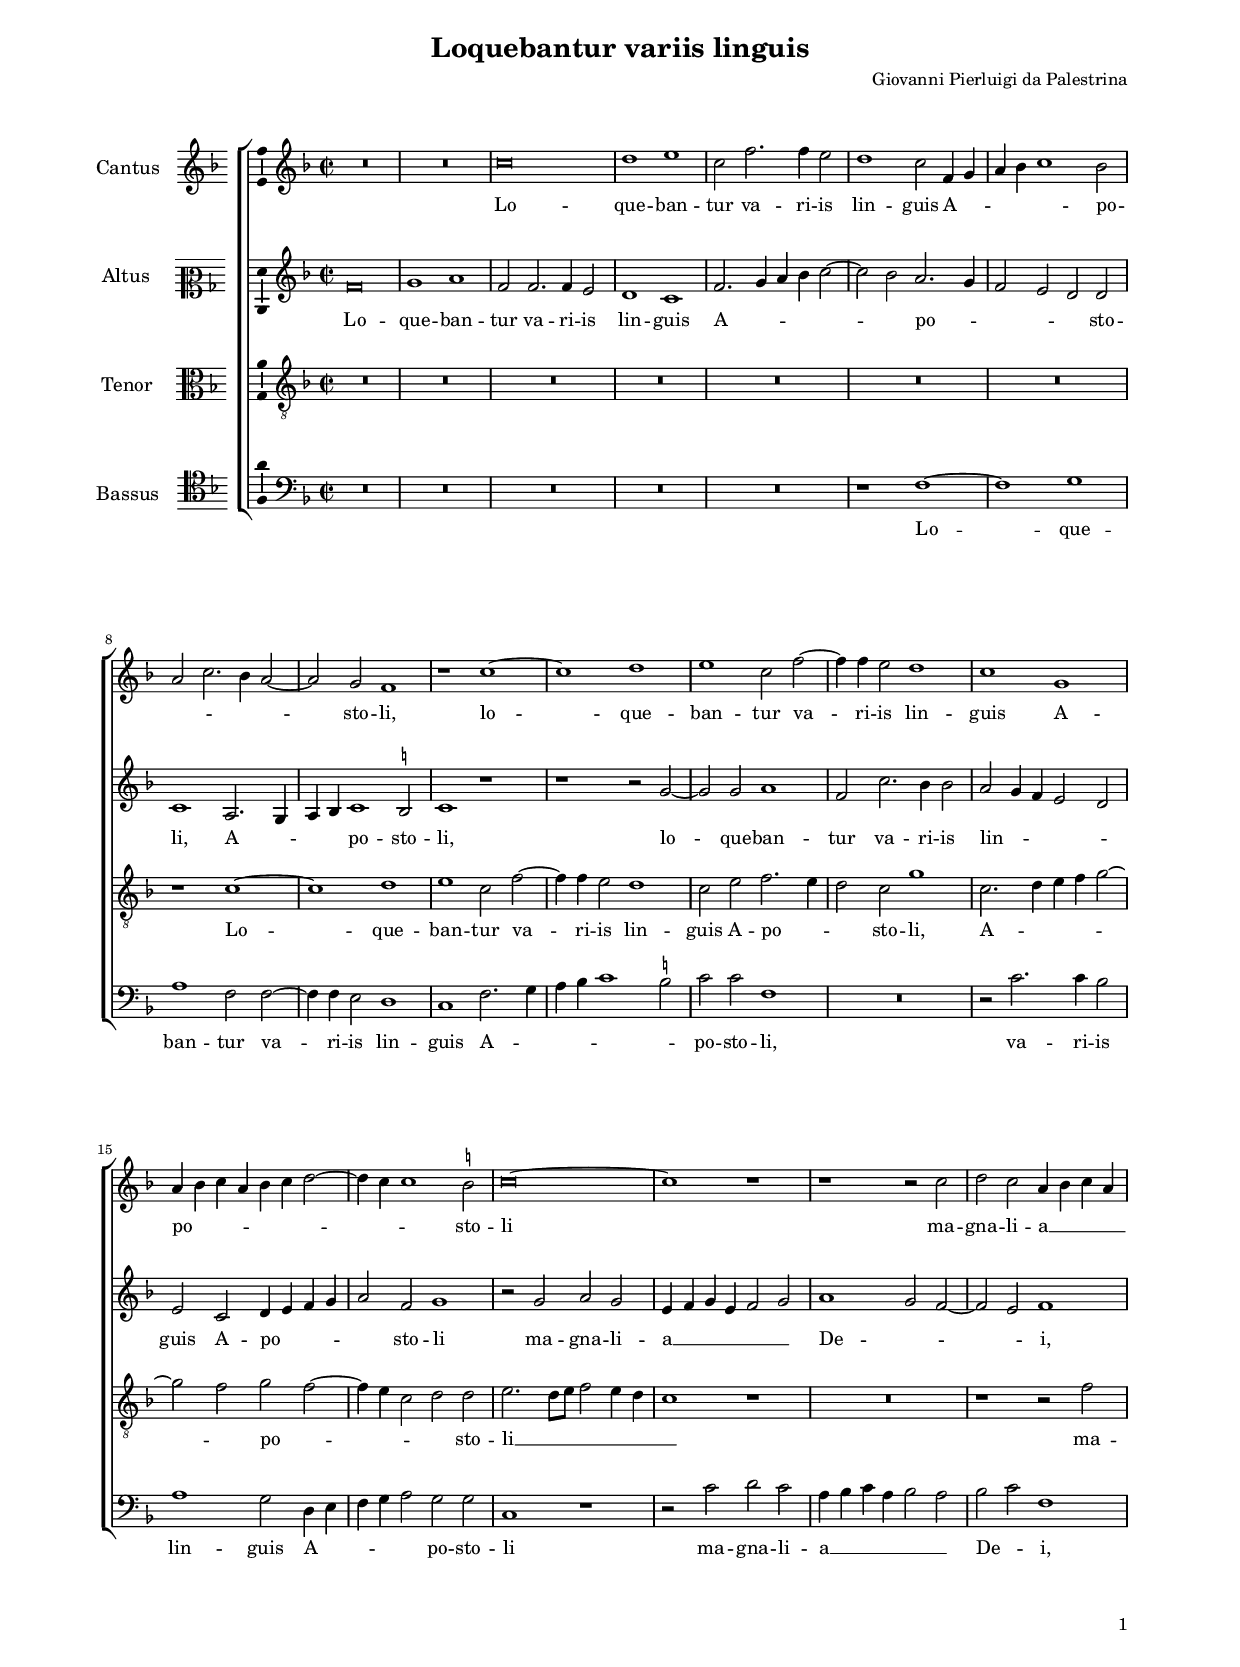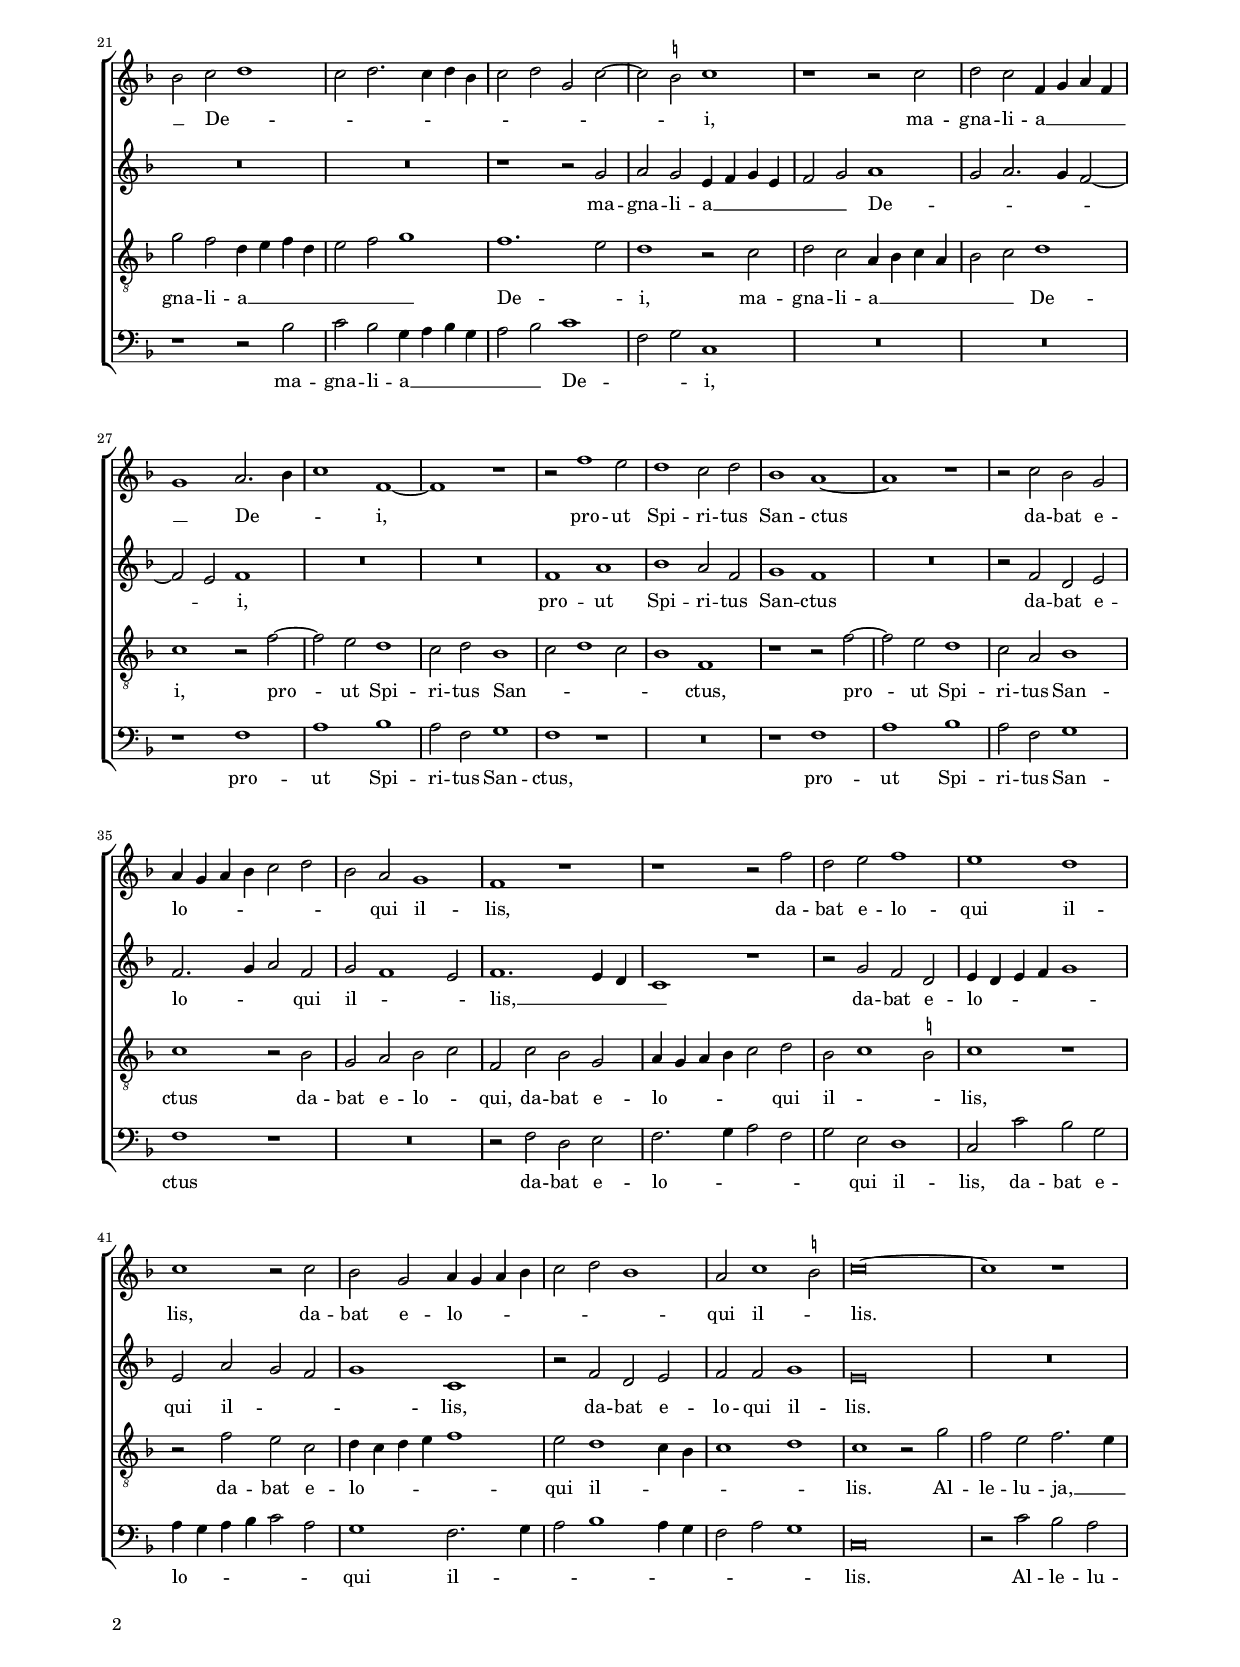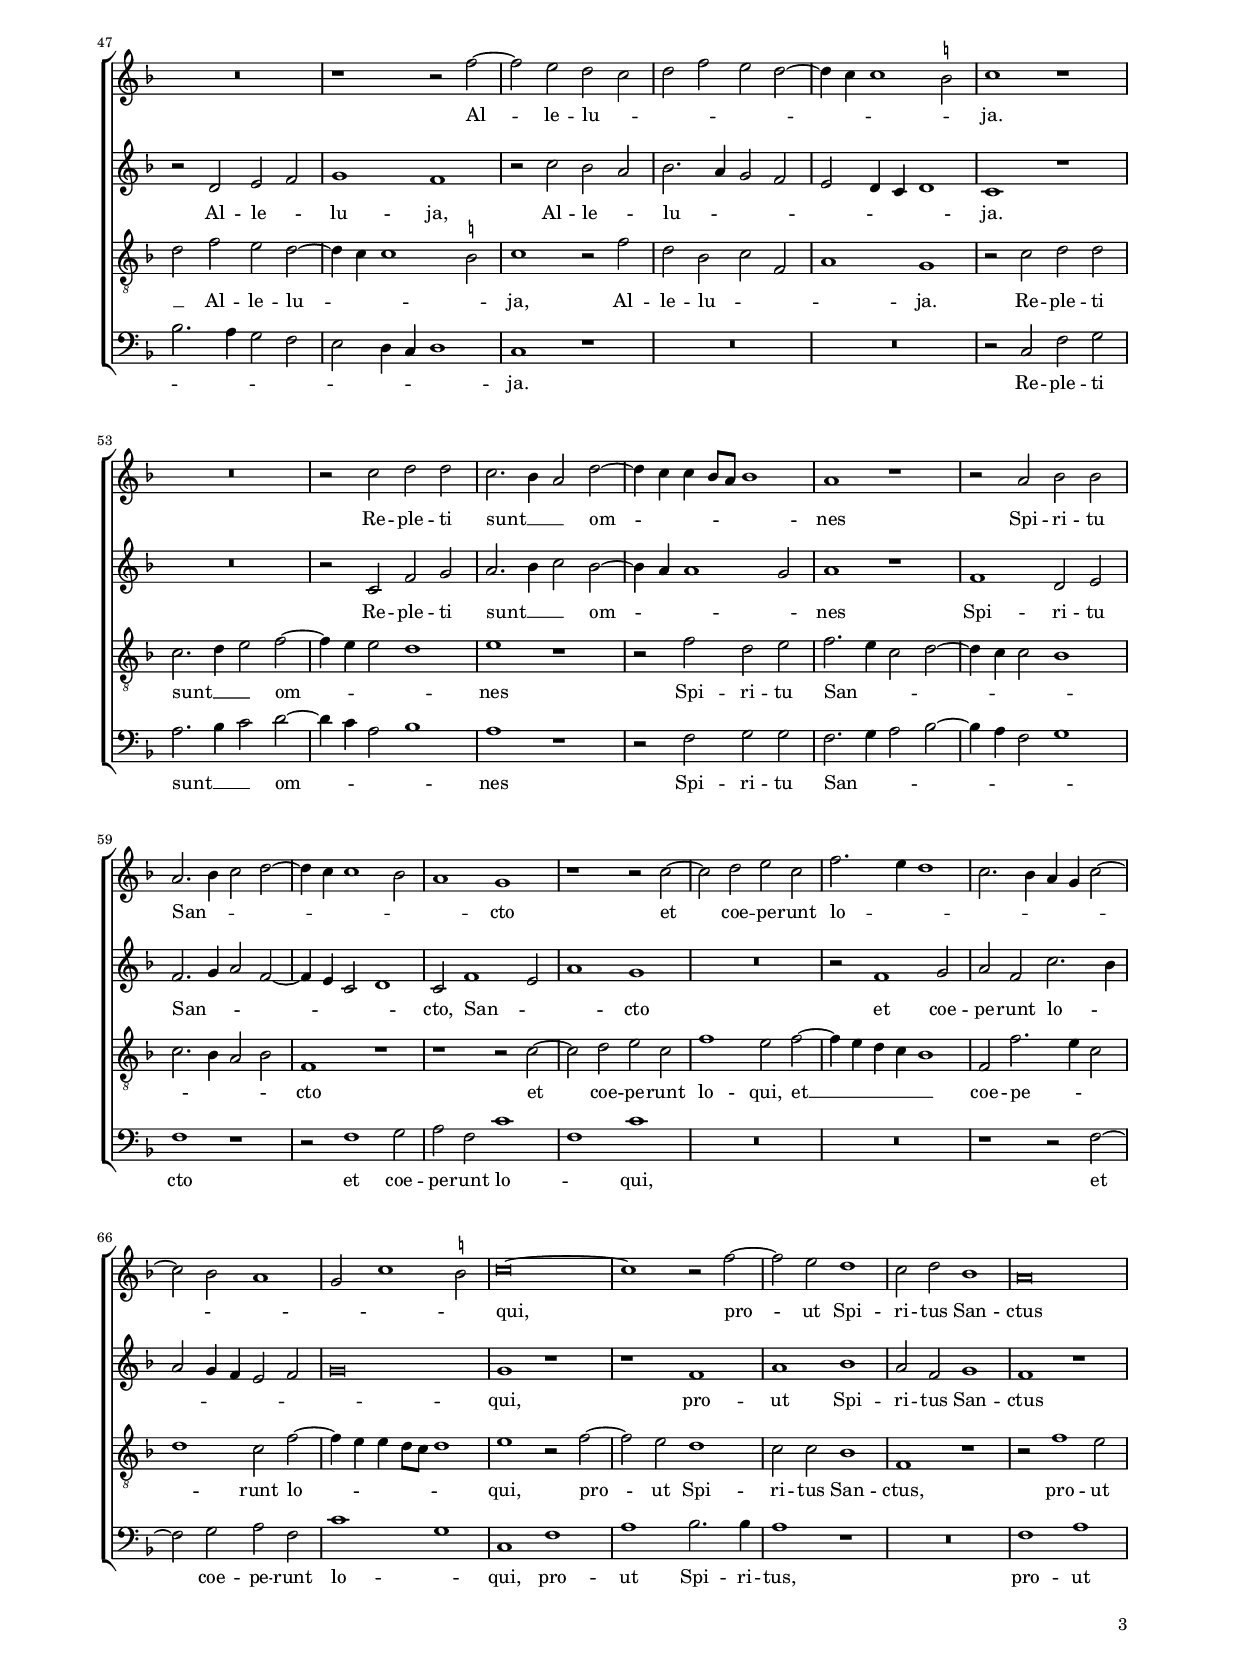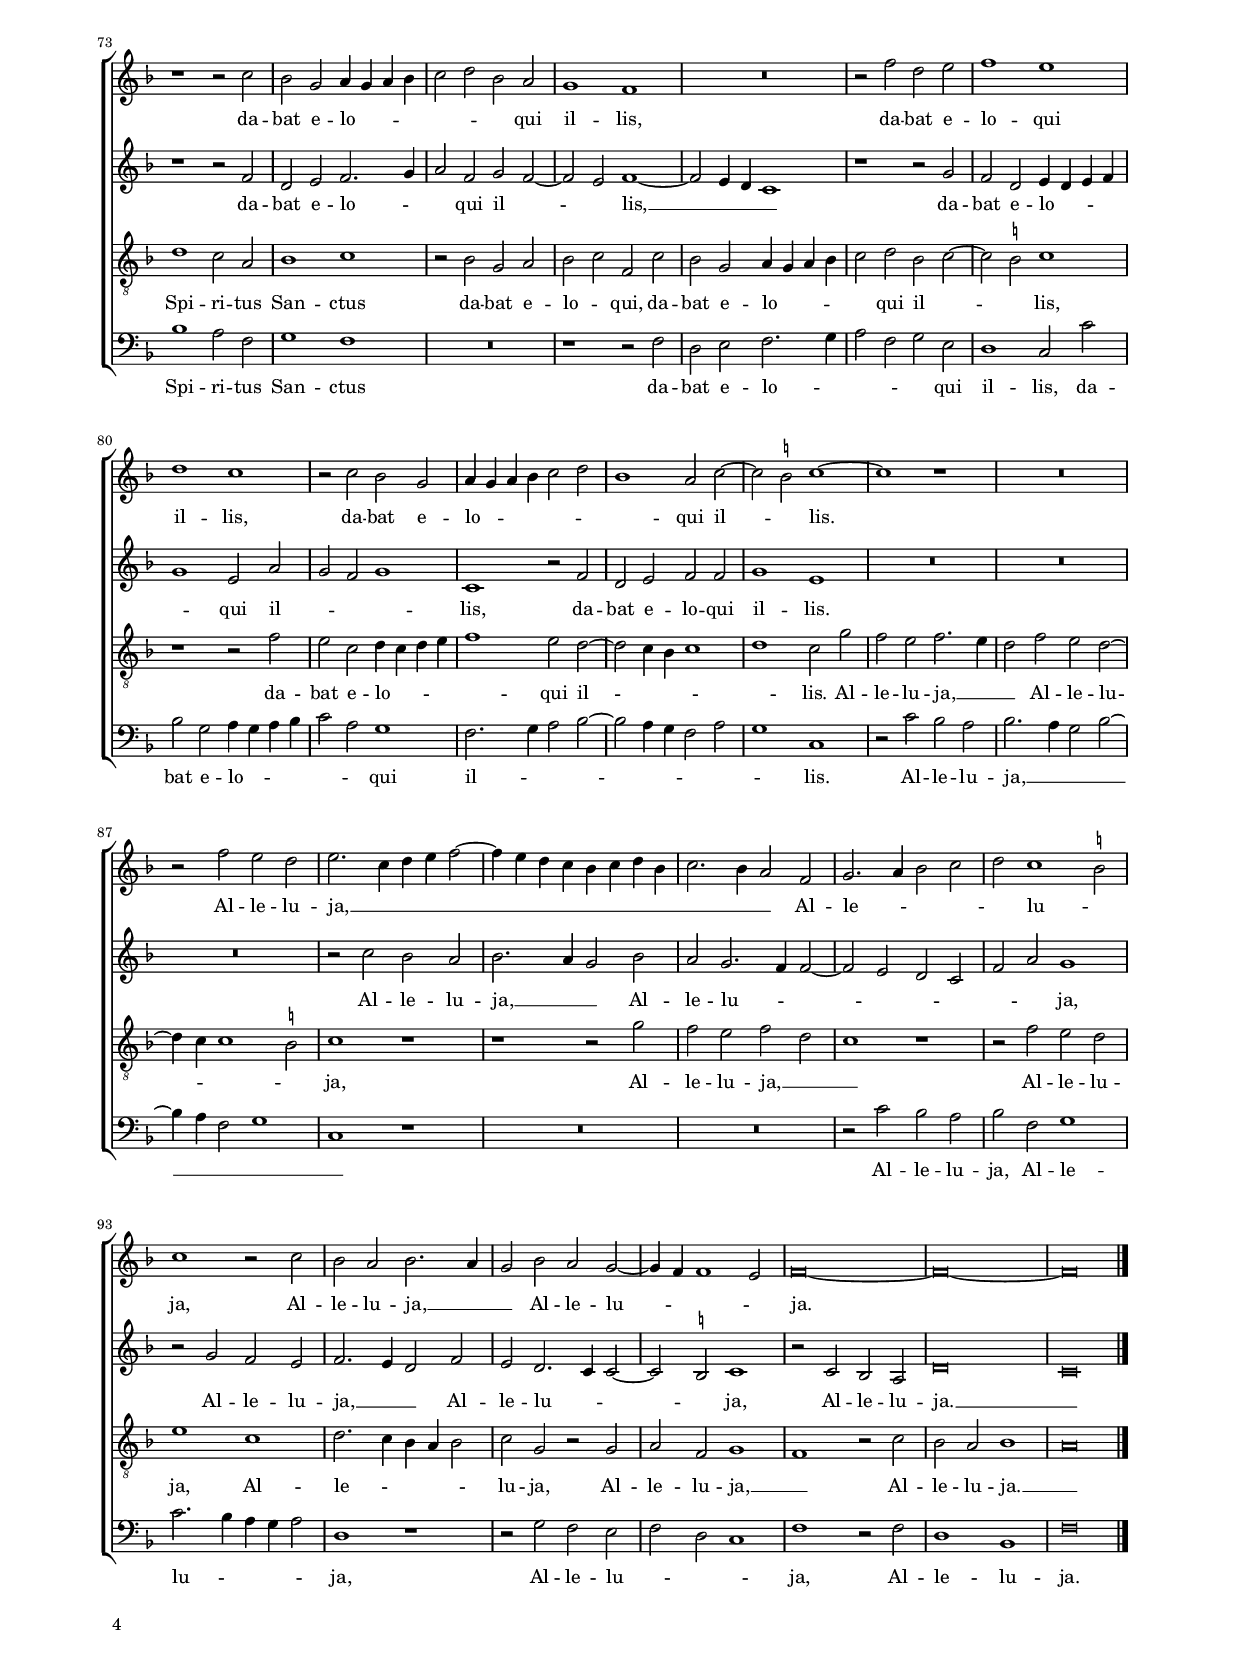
\header
{
  title="Loquebantur variis linguis"
  composer="Giovanni Pierluigi da Palestrina"
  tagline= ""
}

\version "2.22.2"
\language deutsch
#(set-global-staff-size 15)
% #(set-default-paper-size "letter")
#(ly:set-option 'point-and-click #f)

	
global = {
    % \set Staff.autoBeaming = ##f        
	\key f \major
	\time 2/2 \set Score.measureLength = #(ly:make-moment 2/1)
    \set Score.tempoHideNote = ##t
    \tempo 2 = 95
    \skip 1*2*99 \bar "|."
	}

	ficta = { \once \set suggestAccidentals = ##t }
	
	forget = #(define-music-function (music) (ly:music?) #{
		\accidentalStyle forget
		$music
		\accidentalStyle default
		#})
	

\paper
	{
	top-margin = 1.6 \cm
	bottom-margin = 1 \cm
	left-margin = 1.9 \cm
	right-margin = 1.9 \cm
	ragged-bottom = ##f
	ragged-last-bottom = ##f
	print-page-number = ##f
	system-system-spacing = #'((basic-distance . 17) (minimum-distance . 13) (padding . 5) (strechability . 450))
    oddFooterMarkup=\markup   \fill-line { "" \fromproperty #'page:page-number-string }
    evenFooterMarkup=\markup  \fill-line { \fromproperty #'page:page-number-string "" }
    last-bottom-spacing = #'((basic-distance . 11) (minimum-distance . 7) (padding . 4))
%	systems-per-page = 3
    page-count = 4        
%	min-systems-per-page = 3
	}


incipitcantus = \markup { \score {
	{
	\set Staff.instrumentName = \markup { \fontsize #1 "Cantus" }
	\key f \major
	\clef violin
	s4 \bar ""
	}
	\layout  {
	raggedright = ##t
	indent = 1.6 \cm
	line-width = 2.2\cm
	\context { \Staff \remove Time_signature_engraver }
	\override Staff.Clef.Y-extent = #'(0 . 0)
	}} \hspace #1 }
	
      
incipitaltus = \markup { \score {
	{
	\set Staff.instrumentName = \markup { \fontsize #1 "Altus" }
	\key f \major
	\clef mezzosoprano
	s4 \bar ""
	}
	\layout  {
	raggedright = ##t
	indent = 1.6 \cm
	line-width = 2.2\cm
	\context { \Staff \remove Time_signature_engraver }
	\override Staff.Clef.Y-extent = #'(0 . 0)
	}} \hspace #1 }


incipittenor = \markup { \score {
	{
	\set Staff.instrumentName = \markup { \fontsize #1 "Tenor" }
	\key f \major
	\clef alto
	s4 \bar ""
	}
	\layout  {
	raggedright = ##t
	indent = 1.6 \cm
	line-width = 2.2\cm
	\context { \Staff \remove Time_signature_engraver }
	\override Staff.Clef.Y-extent = #'(0 . 0)
	}} \hspace #1 }


incipitbassus = \markup { \score {
	{
	\set Staff.instrumentName = \markup { \fontsize #1 "Bassus" }
	\key f \major
	\clef tenor
	s4 \bar ""
	}
	\layout  {
	raggedright = ##t
	indent = 1.6 \cm
	line-width = 2.2\cm
	\context { \Staff \remove Time_signature_engraver }
	\override Staff.Clef.Y-extent = #'(0 . 0)
	}} \hspace #1 }


cantus =  \relative c''
	{
	R\breve
	R\breve
	c\breve
	d1 e
%5
	c2 f2. f4 e2 |
	d1 c2 f,4 g
	a4 b c1 b2
	a2 c2. b4 a2~
	a2 g f1
%10
	r1 c'~ |
	c1 d
	e1 c2 f~
	f4 f e2 d1
	c1 g
%15
	a4 b c a b c d2~ |
	d4 c c1 \ficta h2
	c\breve~
	c1 r
	r1 r2 c
%20
	d2 c a4 b c a |
	b2 c d1
	c2 d2. c4 d b
	c2 d g, c~
	c2 \ficta h c1
%25
	r1 r2 c |
	d2 c f,4 g a f
	g1 a2. b4
	c1 f,~
	f1 r
%30
	r2 f'1 e2 |
	d1 c2 d
	b1 a~
	a1 r
	r2 c b g
%35
	a4 g a b c2 d |
	b2 a g1
	f1 r
	r1 r2 f'
	d2 e f1
%40
	e1 d |
	c1 r2 c
	b2 g a4 g a b
	c2 d b1
	a2 c1 \ficta h2
%45
	c\breve~ |
	c1 r
	R\breve
	r1 r2 f~
	f2 e d c
%50
	d2 f e d~ |
	d4 c c1 \ficta h2
	c1 r
	R\breve
	r2 c d d
%55
	c2. b4 a2 d~ |
	d4 c c b8 a b1
	a1 r
	r2 a b b
	a2. b4 c2 d~
%60
	d4 c c1 b2 |
	a1 g
	r1 r2 c~
	c2 d e c
	f2. e4 d1
%65
	c2. b4 a g c2~ |
	c2 b a1
	g2 c1 \ficta h2
	c\breve~
	c1 r2 f~
%70
	f2 e d1 |
	c2 d b1
	a\breve
	r1 r2 c
	b2 g a4 g a b
%75
	c2 d b a |
	g1 f
	R\breve
	r2 f' d e
	f1 e
%80
	d1 c |
	r2 c b g
	a4 g a b c2 d
	b1 a2 c~
	c2 \ficta h c1~
%85
	c1 r |
	R\breve
	r2 f e d
	e2. c4 d e f2~
	f4 e d c b c d b
%90
	c2. b4 a2 f |
	g2. a4 b2 c
	d2 c1 \ficta h2
	c1 r2 c
	b2 a b2. a4
%95
	g2 b a g~ |
	g4 f f1 e2
	f\breve~
	f\breve~
	f\breve |
	}


altus =  \relative c'
	{
	f\breve
	g1 a
	f2 f2. f4 e2
	d1 c
%5
	f2. g4 a b c2~ |
	c2 b a2. g4
	f2 e d d
	c1 a2. g4
	a4 b c1 \ficta h2
%10
	c1 r |
	r1 r2 g'~
	g2 g a1
	f2 c'2. b4 b2 
	a2 g4 f e2 d
%15
	e2 c d4 e f g |
	a2 f g1
	r2 g a g
	e4 f g e f2 g
	a1 g2 f~
%20
	f2 e f1 |
	R\breve
	R\breve
	r1 r2 g
	a2 g e4 f g e
%25
	f2 g a1 |
	g2 a2. g4 f2~
	f2 e f1
	R\breve
	R\breve
%30
	f1 a |
	b1 a2 f
	g1 f
	R\breve
	r2 f d e
%35
	f2. g4 a2 f |
	g2 f1 e2
	f1. e4 d
	c1 r
	r2 g' f d
%40
	e4 d e f g1 |
	e2 a g f
	g1 c,
	r2 f d e
	f2 f g1
%45
	e\breve |
	R\breve
	r2 d e f
	g1 f
	r2 c' b a
%50
	b2. a4 g2 f |
	e2 d4 c d1
	c1 r
	R\breve
	r2 c f g
%55
	a2. b4 c2 b~ |
	b4 a a1 g2
	a1 r
	f1 d2 e
	f2. g4 a2 f~
%60
	f4 e c2 d1 |
	c2 f1 e2
	a1 g
	R\breve
	r2 f1 g2
%65
	a2 f c'2. b4 |
	a2 g4 f e2 f
	g\breve
	g1 r
	r1 f
%70
	a1 b |
	a2 f g1
	f1 r
	r1 r2 f
	d2 e f2. g4
%75
	a2 f g f~ |
	f2 e f1~
	f2 e4 d c1
	r1 r2 g'
	f2 d e4 d e f
%80
	g1 e2 a |
	g2 f g1
	c,1 r2 f
	d2 e f f
	g1 e
%85
	R\breve |
	R\breve
	R\breve
	r2 c' b a
	b2. a4 g2 b
%90
	a2 g2. f4 f2~ |
	f2 e d c
	f2 a g1
	r2 g f e
	f2. e4 d2 f
%95
	e2 d2. c4 c2~ |
	c2 \ficta h c1
	r2 c b a
	d\breve
	c\breve |	
	}


tenor =  \relative c'
	{
	R\breve
	R\breve
	R\breve
	R\breve
%5
	R\breve |
	R\breve
	R\breve
	r1 c~
	c1 d
%10
	e1 c2 f~ |
	f4 f e2 d1
	c2 e f2. e4
	d2 c g'1
	c,2. d4 e f g2~
%15
	g2 f g f~ |
	f4 e c2 d d
	e2. d8 e f2 e4 d
	c1 r
	R\breve
%20
	r1 r2 f |
	g2 f d4 e f d
	e2 f g1
	f1. e2
	d1 r2 c
%25
	d2 c a4 b c a |
	b2 c d1
	c1 r2 f~
	f2 e d1
	c2 d b1
%30
	c2 d1 c2 |
	b1 f
	r1 r2 f'~
	f2 e d1
	c2 a b1
%35
	c1 r2 b |
	g2 a b c
	f,2 c' b g
	a4 g a b c2 d
	b2 c1 \ficta h2
%40
	c1 r |
	r2 f e c
	d4 c d e f1
	e2 d1 c4 b
	c1 d
%45
	c1 r2 g' |
	f2 e f2. e4
	d2 f e d~
	d4 c c1 \ficta h2
	c1 r2 f
%50
	d2 b c f, |
	a1 g
	r2 c d d
	c2. d4 e2 f~
	f4 e e2 d1
%55
	e1 r |
	r2 f d e
	f2. e4 c2 d~
	d4 c c2 b1
	c2. b4 a2 b
%60
	f1 r |
	r1 r2 c'~
	c2 d e c
	f1 e2 f~
	f4 e d c b1
%65
	f2 f'2. e4 c2 |
	d1 c2 f~
	f4 e e d8 c d1
	e1 r2 f~
	f2 e d1
%70
	c2 c b1 |
	f1 r
	r2 f'1 e2
	d1 c2 a
	b1 c
%75
	r2 b g a |
	b2 c f, c'
	b2 g a4 g a b
	c2 d b c~
	c2 \ficta h c1
%80
	r1 r2 f |
	e2 c d4 c d e
	f1 e2 d~
	d2 c4 b c1
	d1 c2 g'
%85
	f2 e f2. e4 |
	d2 f e d~
	d4 c c1 \ficta h2
	c1 r
	r1 r2 g'
%90
	f2 e f d |
	c1 r
	r2 f e d
	e1 c
	d2. c4 b4 a b2
%95
	c2 g r g |
	a2 f g1
	f1 r2 c'
	b2 a b1
	a\breve |
	}


bassus  =  \relative c
	{
	R\breve
	R\breve
	R\breve
	R\breve
%5
	R\breve |
	r1 f~
	f1 g
	a1 f2 f~
	f4 f e2 d1
%10
	c1 f2. g4 |
	a4 b c1 \ficta h2
	c2 c f,1
	R\breve
	r2 c'2. c4 b2
%15
	a1 g2 d4 e |
	f4 g a2 g g
	c,1 r
	r2 c' d c
	a4 b c a b2 a
%20
	b2 c f,1 |
	r1 r2 b
	c2 b g4 a b g
	a2 b c1
	f,2 g c,1
%25
	R\breve |
	R\breve
	r1 f
	a1 b
	a2 f g1
%30
	f1 r |
	R\breve
	r1 f
	a1 b
	a2 f g1
%35
	f1 r |
	R\breve
	r2 f d e
	f2. g4 a2 f
	g2 e d1
%40
	c2 c' b g |
	a4 g a b c2 a
	g1 f2. g4
	a2 b1 a4 g
	f2 a g1
%45
	c,\breve |
	r2 c' b a
	b2. a4 g2 f
	e2 d4 c d1
	c1 r
%50
	R\breve |
	R\breve
	r2 c f g
	a2. b4 c2 d~
	d4 c a2 b1
%55
	a1 r |
	r2 f g g
	f2. g4 a2 b~
	b4 a f2 g1
	f1 r
%60
	r2 f1 g2 |
	a2 f c'1
	f,1 c'
	R\breve
	R\breve
%65
	r1 r2 f,~ |
	f2 g a f
	c'1 g
	c,1 f
	a1 b2. b4
%70
	a1 r |
	R\breve
	f1 a
	b1 a2 f
	g1 f
%75
	R\breve |
	r1 r2 f
	d2 e f2. g4
	a2 f g e
	d1 c2 c'
%80
	b2 g a4 g a b |
	c2 a g1
	f2. g4 a2 b~
	b2 a4 g f2 a
	g1 c,
%85
	r2 c' b a |
	b2. a4 g2 b~
	b4 a f2 g1
	c,1 r
	R\breve
%90
	R\breve |
	r2 c' b a
	b2 f g1
	c2. b4 a g a2
	d,1 r
%95
	r2 g f e |
	f2 d c1
	f1 r2 f
	d1 b
	f'\breve |
	}

lyricscantus = \lyricmode {
	Lo -- que -- ban -- tur va -- ri -- is lin -- guis A -- _ _ _ _ po -- _ _ _ _ sto -- li,
    lo -- que -- ban -- tur va -- ri -- is lin -- guis A -- po -- _ _ _ _ _ _ _ _ sto -- li
    ma -- gna -- li -- a __ _ _ _ _ De -- _ _ _ _ _ _ _ _ _ _ _ i,
    ma -- gna -- li -- a __ _ _ _ _ De -- _ _ i,
    pro -- ut Spi -- ri -- tus San -- ctus
    da -- bat e -- lo -- _ _ _ _ _ _ qui il -- lis,
    da -- bat e -- lo -- qui il -- lis,
    da -- bat e -- lo -- _ _ _ _ _ _ qui il -- _ lis.
    Al -- le -- lu -- _ _ _ _ _ _ _ _ ja.
    Re -- ple -- ti sunt __ _ _ om -- _ _ _ _ _ nes Spi -- ri -- tu San -- _ _ _ _ _ _ _ cto
    et coe -- pe -- runt lo -- _ _ _ _ _ _ _ _ _ _ _ _ qui,
    pro -- ut Spi -- ri -- tus San -- ctus
    da -- bat e -- lo -- _ _ _ _ _ _ qui il -- lis,
    da -- bat e -- lo -- qui il -- lis,
    da -- bat e -- lo -- _ _ _ _ _ _ qui il -- _ lis.
    Al -- le -- lu -- ja, __ _ _ _ _ _ _ _ _ _ _ _ _ _ _ 
    Al -- le -- _ _ _ _ lu -- _ ja,
    Al -- le -- lu -- ja, __ _ _ 
    Al -- le -- lu -- _ _ _ ja.
	}


lyricsaltus = \lyricmode {
	Lo -- que -- ban -- tur va -- ri -- is lin -- guis A -- _ _ _ _ _ po -- _ _ _ _ sto -- li,
    A -- _ _ _ po -- sto -- li,
    lo -- que -- ban -- tur va -- ri -- is lin -- _ _ _ _ guis A -- po -- _ _ _ _ sto -- li
    ma -- gna -- li -- a __ _ _ _ _ _ De -- _ _ _ i,
    ma -- gna -- li -- a __ _ _ _ _ _ De -- _ _ _ _ _ i,
    pro -- ut Spi -- ri -- tus San -- ctus
    da -- bat e -- lo -- _ _ qui il -- _ _ lis, __ _ _ _
    da -- bat e -- lo -- _ _ _ _ qui il -- _ _ _ lis,
    da -- bat e -- lo -- qui il -- lis.
    Al -- le -- _ lu -- ja,
    Al -- le -- _ lu -- _ _ _ _ _ _ _ ja.
    Re -- ple -- ti sunt __ _ _ om -- _ _ _ nes Spi -- ri -- tu San -- _ _ _ _ _ _ cto,
    San -- _ _ cto
    et coe -- pe -- runt lo -- _ _ _ _ _ _ _ qui,
    pro -- ut Spi -- ri -- tus San -- ctus
    da -- bat e -- lo -- _ _ qui il -- _ _ lis, __ _ _ _
    da -- bat e -- lo -- _ _ _ _ qui il -- _ _ _ lis,
    da -- bat e -- lo -- qui il -- lis.
    Al -- le -- lu -- ja, __ _ _ 
    Al -- le -- lu -- _ _ _ _ _ _ _ ja,
    Al -- le -- lu -- ja, __ _ _ 
    Al -- le -- lu -- _ _ _ ja,
    Al -- le -- lu -- ja. __ _
	}


lyricstenor = \lyricmode {
	Lo -- que -- ban -- tur va -- ri -- is lin -- guis A -- po -- _ _ sto -- li,
    A -- _ _ _ _ _ po -- _ _ _ _ sto -- li __ _ _ _ _ _ _
    ma -- gna -- li -- a __ _ _ _ _ _ _ De -- _ i,
    ma -- gna -- li -- a __ _ _ _ _ _ De -- i,
    pro -- ut Spi -- ri -- tus San -- _ _ _ _ ctus,
    pro -- ut Spi -- ri -- tus San -- ctus
    da -- bat e -- lo -- _ qui,
    da -- bat e -- lo -- _ _ _ _ qui il -- _ _ lis,
    da -- bat e -- lo -- _ _ _ _ qui il -- _ _ _ _ lis.
    Al -- le -- lu -- ja, __ _ _ 
    Al -- le -- lu -- _ _ _ ja,
    Al -- le -- lu -- _ _ _ ja.
    Re -- ple -- ti sunt __ _ _ om -- _ _ _ nes Spi -- ri -- tu San -- _ _ _ _ _ _ _ _ _ _ cto
    et coe -- pe -- runt lo -- qui,
    et __ _ _ _ _ coe -- pe -- _ _ _ runt lo -- _ _ _ _ _ qui,
    pro -- ut Spi -- ri -- tus San -- ctus,
    pro -- ut Spi -- ri -- tus San -- ctus
    da -- bat e -- lo -- _ qui,
    da -- bat e -- lo -- _ _ _ _ qui il -- _ _ lis,
    da -- bat e -- lo -- _ _ _ _ qui il -- _ _ _ _ lis.
    Al -- le -- lu -- ja, __ _ _ 
    Al -- le -- lu -- _ _ _ ja,
    Al -- le -- lu -- ja, __ _ _
    Al -- le -- lu -- ja,
    Al -- le -- _ _ _ _ lu -- ja,
    Al -- le -- lu -- ja, __ _
    Al -- le -- lu -- ja. __ _
	}


lyricsbassus = \lyricmode {
	Lo -- que -- ban -- tur va -- ri -- is lin -- guis A -- _ _ _ _ _ po -- sto -- li,
    va -- ri -- is lin -- guis A -- _ _ _ _ po -- sto -- li
    ma -- gna -- li -- a __ _ _ _ _ _ De -- _ i,
    ma -- gna -- li -- a __ _ _ _ _ _ De -- _ _ i,
    pro -- ut Spi -- ri -- tus San -- ctus,
    pro -- ut Spi -- ri -- tus San -- ctus
    da -- bat e -- lo -- _ _ _ _ qui il -- lis,
    da -- bat e -- lo -- _ _ _ _ _ qui il -- _ _ _ _ _ _ _ _ lis.
    Al -- le -- lu -- _ _ _ _ _ _ _ _ ja.
    Re -- ple -- ti sunt __ _ _ om -- _ _ _ nes Spi -- ri -- tu San -- _ _ _ _ _ _ cto
    et coe -- pe -- runt lo -- _ qui,
    et coe -- pe -- runt lo -- _ qui,
    pro -- ut Spi -- ri -- tus,
    pro -- ut Spi -- ri -- tus San -- ctus
    da -- bat e -- lo -- _ _ _ _ qui il -- lis,
    da -- bat e -- lo -- _ _ _ _ _ qui il -- _ _ _ _ _ _ _ _ lis.
    Al -- le -- lu -- ja, __ _ _ _ _ _ _ _
    Al -- le -- lu -- ja,
    Al -- le -- lu -- _ _ _ _ ja,
    Al -- le -- lu -- _ _ _ ja,
    Al -- le -- lu -- ja.
	}


\score
{  
	\transpose c c {
	\new ChoirStaff \with { \override StaffGrouper.staff-staff-spacing.basic-distance = #12 }
	<<

	\new Staff << \global
	\new Voice="v1" {
		\set Staff.instrumentName=\incipitcantus
        %       \set Staff.instrumentName="S"
		\set Staff.midiInstrument = "reed organ"
		\clef "violin"
		\cantus }
	\new Lyrics \lyricsto "v1" {\lyricscantus }
	>>


	\new Staff << \global
	\new Voice="v2" {
		\set Staff.instrumentName=\incipitaltus
        %       \set Staff.instrumentName="A"
		\set Staff.midiInstrument = "reed organ"
        \clef "violin" % "G_8"
		\altus}
	\new Lyrics \lyricsto "v2" {\lyricsaltus }
	>>


	\new Staff << \global
	\new Voice="v3" {
		\set Staff.instrumentName=\incipittenor
        %       \set Staff.instrumentName="T"
		\set Staff.midiInstrument = "reed organ"
		\clef "G_8"
		\tenor }
	\new Lyrics \lyricsto "v3" {\lyricstenor }
	>>


	\new Staff << \global
	\new Voice="v4" {
		\set Staff.instrumentName=\incipitbassus
        %       \set Staff.instrumentName="B"
		\set Staff.midiInstrument = "reed organ"
		\clef "bass" 
		\bassus }
	\new Lyrics \lyricsto "v4" {\lyricsbassus}
	>>

	>>
	} % transpose

	\layout
	{
	indent = 2.3 \cm
	\context { \Lyrics \override VerticalAxisGroup.nonstaff-relatedstaff-spacing.padding = #1.2 }
%	\context { \Lyrics \override LyricText.font-size = #1 }
	\context { \Staff \override TimeSignature.break-visibility = #end-of-line-invisible }
    \context { \Staff \consists "Ambitus_engraver" }
	\context { \Score \override BarNumber.padding = #2 }
	\context { \Voice \override NoteHead.style = #'baroque }
	}

\midi
	{
	}
	
}


% EOF
